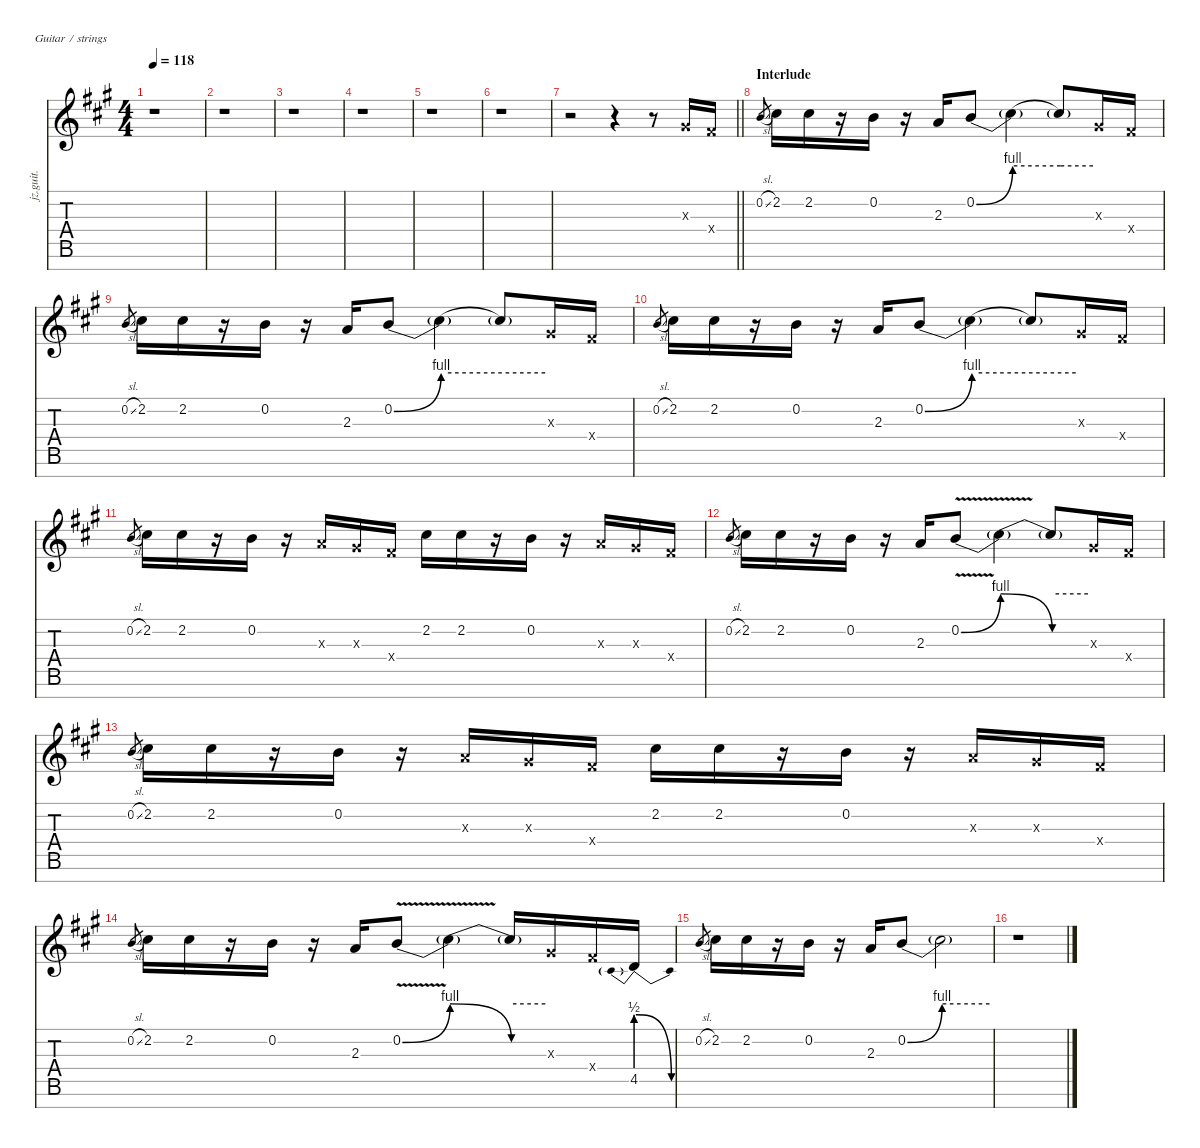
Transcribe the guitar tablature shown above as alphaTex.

\defaultSystemsLayout 4
\hideDynamics
\bracketExtendMode nobrackets
\otherSystemsTrackNameOrientation horizontal
\track ("solo guitar" "jz.guit.") {instrument electricguitarjazz}
\staff {score tabs}
\tuning (E4 B3 G3 D3 A2 E2 B1)
\ts (4 4)
\tempo 118
\clef g2
\ks f#minor
r.1{dy f} |
r.1 |
r.1 |
r.1 |
r.1 |
r.1 |
\barLineRight lightlight
r.2 r.4 r.8 1.3{x acc #}.16{dy mf} 4.4{x acc #}.16 |
\section ("" "Interlude")
0.2{sl acc forcenatural}.8{gr} 2.2{acc #}.16{dy f} 2.2{acc #}.16{dy mf} r.16 0.2{acc forcenatural}.16{dy f} r.16 2.3{acc forcenatural}.16 0.2{be (bend 0 0 60 4) acc forcenatural}.8 0.2{be (hold 0 4 60 4) t}.4 0.2{be (hold 0 4 60 4) t}.8 1.3{x acc #}.16{dy mf} 4.4{x acc #}.16 |
0.2{sl acc forcenatural}.8{gr} 2.2{acc #}.16{dy f} 2.2{acc #}.16{dy mf} r.16 0.2{acc forcenatural}.16{dy f} r.16 2.3{acc forcenatural}.16 0.2{be (bend 0 0 60 4) acc forcenatural}.8 0.2{be (hold 0 4 60 4) t}.4 0.2{be (hold 0 4 60 4) t}.8 1.3{x acc #}.16{dy mf} 4.4{x acc #}.16 |
0.2{sl acc forcenatural}.8{gr} 2.2{acc #}.16{dy f} 2.2{acc #}.16{dy mf} r.16 0.2{acc forcenatural}.16{dy f} r.16 2.3{acc forcenatural}.16 0.2{be (bend 0 0 60 4) acc forcenatural}.8 0.2{be (hold 0 4 60 4) t}.4 0.2{be (hold 0 4 60 4) t}.8 1.3{x acc #}.16{dy mf} 4.4{x acc #}.16 |
0.2{sl acc forcenatural}.8{gr} 2.2{acc #}.16{dy f} 2.2{acc #}.16{dy mf} r.16 0.2{acc forcenatural}.16{dy f} r.16 2.3{x acc forcenatural}.16{dy mf} 1.3{x acc #}.16 4.4{x acc #}.16{dy f} 2.2{acc #}.16 2.2{acc #}.16{dy mf} r.16 0.2{acc forcenatural}.16{dy f} r.16 2.3{x acc forcenatural}.16{dy mf} 1.3{x acc #}.16 4.4{x acc #}.16{dy f} |
0.2{sl acc forcenatural}.8{gr dy mf} 2.2{acc #}.16{dy f} 2.2{acc #}.16{dy mf} r.16 0.2{acc forcenatural}.16{dy f} r.16 2.3{acc forcenatural}.16 0.2{be (bend 0 0 60 4) v acc forcenatural}.8 0.2{be (release 0 4 60 0) t}.4 0.2{be (hold 0 4 60 4) t}.8 1.3{x acc #}.16{dy mf} 4.4{x acc #}.16 |
0.2{sl acc forcenatural}.8{gr} 2.2{acc #}.16{dy f} 2.2{acc #}.16{dy mf} r.16 0.2{acc forcenatural}.16{dy f} r.16 2.3{x acc forcenatural}.16{dy mf} 1.3{x acc #}.16 4.4{x acc #}.16{dy f} 2.2{acc #}.16 2.2{acc #}.16{dy mf} r.16 0.2{acc forcenatural}.16{dy f} r.16 2.3{x acc forcenatural}.16{dy mf} 1.3{x acc #}.16 4.4{x acc #}.16{dy f} |
0.2{sl acc forcenatural}.8{gr dy mf} 2.2{acc #}.16{dy f} 2.2{acc #}.16{dy mf} r.16 0.2{acc forcenatural}.16{dy f} r.16 2.3{acc forcenatural}.16 0.2{be (bend 0 0 60 4) v acc forcenatural}.8 0.2{be (release 0 4 60 0) t}.4 0.2{be (hold 0 4 60 4) t}.16 1.3{x acc #}.16 4.4{x acc #}.16 4.5{be (prebendrelease 0 2 25.0000008 0)}.16 |
0.2{sl acc forcenatural}.8{gr dy mf} 2.2{acc #}.16{dy f} 2.2{acc #}.16{dy mf} r.16 0.2{acc forcenatural}.16{dy f} r.16 2.3{acc forcenatural}.16 0.2{be (bend 0 0 60 4) acc forcenatural}.8 0.2{be (hold 0 4 60 4) t}.2 |
r.1
